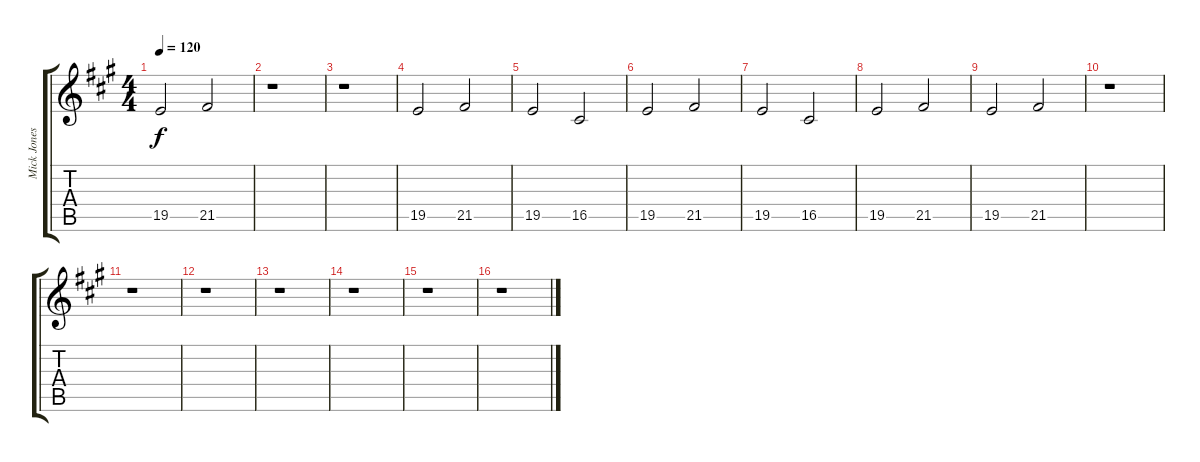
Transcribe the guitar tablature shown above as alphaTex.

\track ("Mick Jones - Voices" "Mick Jones") {instrument choiraahs}
\staff {score tabs}
\tuning (E4 B3 G3 D3 A2 E2) {hide}
\ts (4 4)
\tempo 120
\clef g2
\ks a
19.5.2{dy f} 21.5.2 |
r.1 |
r.1 |
19.5.2 21.5.2 |
19.5.2 16.5.2 |
19.5.2 21.5.2 |
19.5.2 16.5.2 |
19.5.2 21.5.2 |
19.5.2 21.5.2 |
r.1 |
r.1 |
r.1 |
r.1 |
r.1 |
r.1 |
r.1
